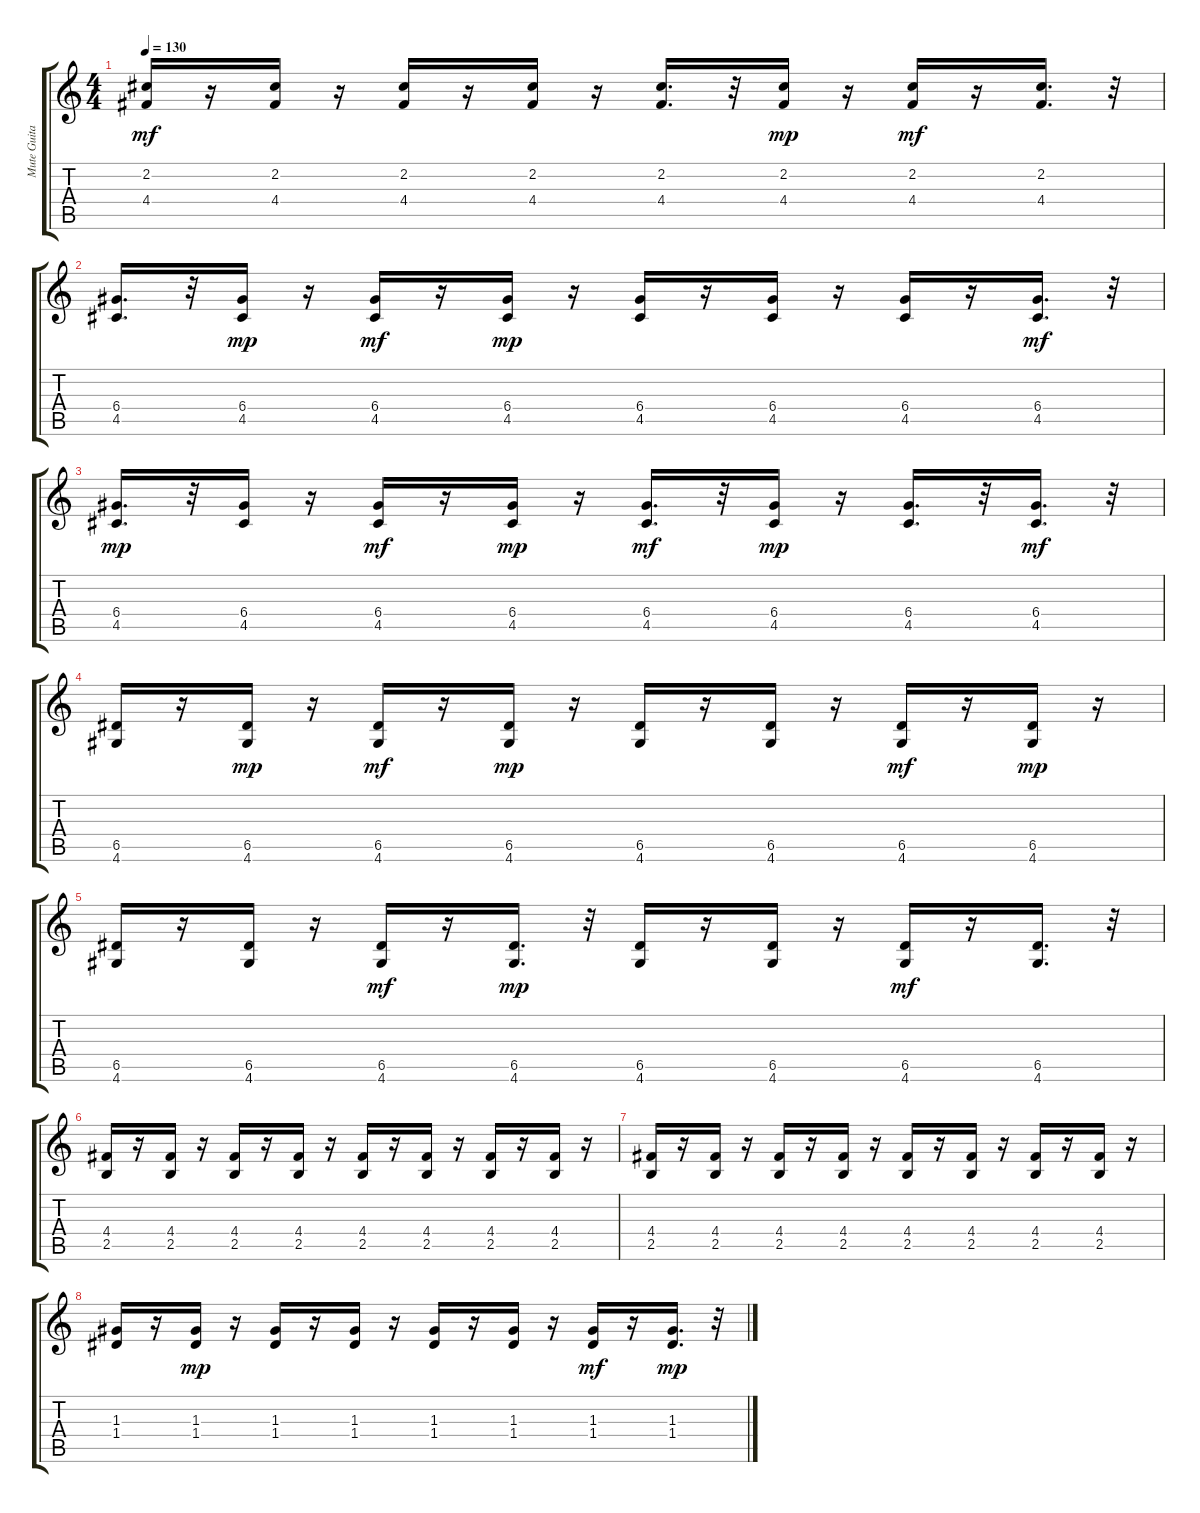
\track ("Mute Guitar" "Mute Guita") {instrument electricguitarmuted}
\staff {score tabs}
\tuning (E4 B3 G3 D3 A2 E2) {hide}
\ts (4 4)
\tempo 130
\clef g2
\ks c
(2.2 4.4).16{dy mf} r.16 (2.2 4.4).16 r.16 (2.2 4.4).16 r.16 (2.2 4.4).16 r.16 (2.2 4.4).16{d} r.32 (2.2 4.4).16{dy mp} r.16 (2.2 4.4).16{dy mf} r.16 (2.2 4.4).16{d} r.32 |
(6.4 4.5).16{d} r.32 (6.4 4.5).16{dy mp} r.16 (6.4 4.5).16{dy mf} r.16 (6.4 4.5).16{dy mp} r.16 (6.4 4.5).16 r.16 (6.4 4.5).16 r.16 (6.4 4.5).16 r.16 (6.4 4.5).16{d dy mf} r.32 |
(6.4 4.5).16{d dy mp} r.32 (6.4 4.5).16 r.16 (6.4 4.5).16{dy mf} r.16 (6.4 4.5).16{dy mp} r.16 (6.4 4.5).16{d dy mf} r.32 (6.4 4.5).16{dy mp} r.16 (6.4 4.5).16{d} r.32 (6.4 4.5).16{d dy mf} r.32 |
(6.5 4.6).16 r.16 (6.5 4.6).16{dy mp} r.16 (6.5 4.6).16{dy mf} r.16 (6.5 4.6).16{dy mp} r.16 (6.5 4.6).16 r.16 (6.5 4.6).16 r.16 (6.5 4.6).16{dy mf} r.16 (6.5 4.6).16{dy mp} r.16 |
(6.5 4.6).16 r.16 (6.5 4.6).16 r.16 (6.5 4.6).16{dy mf} r.16 (6.5 4.6).16{d dy mp} r.32 (6.5 4.6).16 r.16 (6.5 4.6).16 r.16 (6.5 4.6).16{dy mf} r.16 (6.5 4.6).16{d} r.32 |
(4.4 2.5).16 r.16 (4.4 2.5).16 r.16 (4.4 2.5).16 r.16 (4.4 2.5).16 r.16 (4.4 2.5).16 r.16 (4.4 2.5).16 r.16 (4.4 2.5).16 r.16 (4.4 2.5).16 r.16 |
(4.4 2.5).16 r.16 (4.4 2.5).16 r.16 (4.4 2.5).16 r.16 (4.4 2.5).16 r.16 (4.4 2.5).16 r.16 (4.4 2.5).16 r.16 (4.4 2.5).16 r.16 (4.4 2.5).16 r.16 |
(1.3 1.4).16 r.16 (1.3 1.4).16{dy mp} r.16 (1.3 1.4).16 r.16 (1.3 1.4).16 r.16 (1.3 1.4).16 r.16 (1.3 1.4).16 r.16 (1.3 1.4).16{dy mf} r.16 (1.3 1.4).16{d dy mp} r.32
